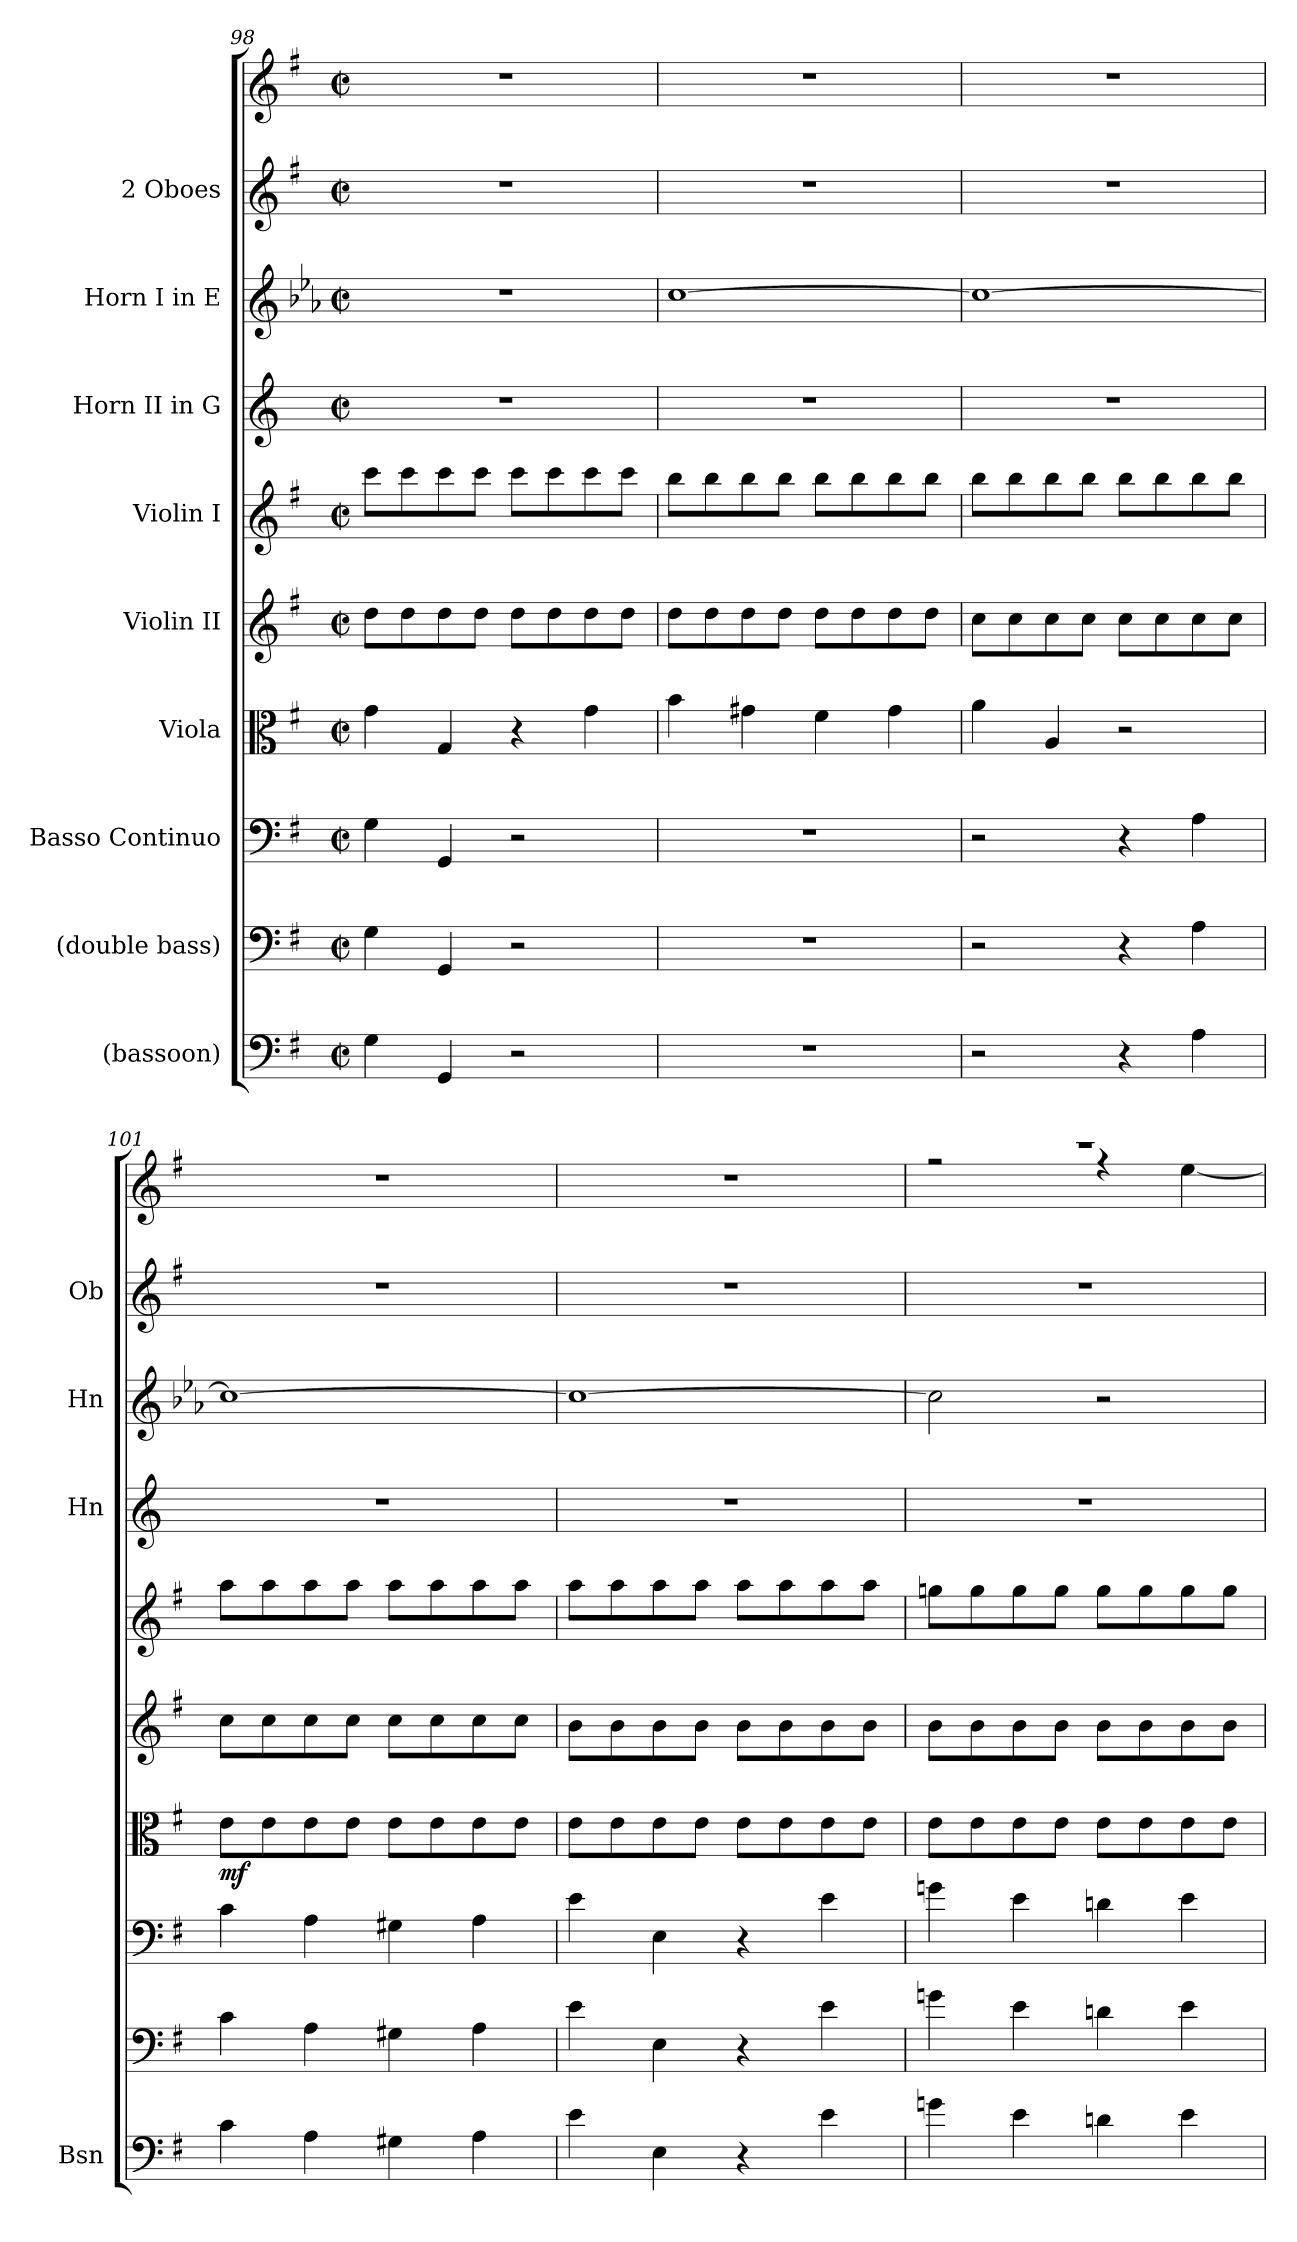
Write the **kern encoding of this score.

**kern	**kern	**kern	**kern	**dynam	**kern	**kern	**kern	**kern	**kern	**kern
*part9	*part8	*part7	*part6	*part6	*part5	*part4	*part3	*part2	*part1	*part1
*staff10	*staff9	*staff8	*staff7	*staff7	*staff6	*staff5	*staff4	*staff3	*staff2	*staff1
*I"(bassoon)	*I"(double bass)	*I"Basso Continuo	*I"Viola	*	*I"Violin II	*I"Violin I	*I"Horn II in G	*I"Horn I in E	*I"2 Oboes	*
*I'Bsn	*	*	*	*	*	*	*I'Hn	*I'Hn	*I'Ob	*
*clefF4	*clefF4	*clefF4	*clefC3	*	*clefG2	*clefG2	*clefG2	*clefG2	*clefG2	*clefG2
*	*ITrd7c12	*	*	*	*	*	*ITrd3c5	*ITrd5c8	*	*
*k[f#]	*k[f#]	*k[f#]	*k[f#]	*	*k[f#]	*k[f#]	*k[f#]	*k[f#]	*k[f#]	*k[f#]
*M2/2	*M2/2	*M2/2	*M2/2	*	*M2/2	*M2/2	*M2/2	*M2/2	*M2/2	*M2/2
*met(c|)	*met(c|)	*met(c|)	*met(c|)	*	*met(c|)	*met(c|)	*met(c|)	*met(c|)	*met(c|)	*met(c|)
=98	=98	=98	=98	=98	=98	=98	=98	=98	=98	=98
4G\	4GG\	4G\	4g\	.	8dd\L	8ccc\L	1r	1r	1r	1r
.	.	.	.	.	8dd\	8ccc\	.	.	.	.
4GG/	4GGG/	4GG/	4G/	.	8dd\	8ccc\	.	.	.	.
.	.	.	.	.	8dd\J	8ccc\J	.	.	.	.
2r	2r	2r	4r	.	8dd\L	8ccc\L	.	.	.	.
.	.	.	.	.	8dd\	8ccc\	.	.	.	.
.	.	.	4g\	.	8dd\	8ccc\	.	.	.	.
.	.	.	.	.	8dd\J	8ccc\J	.	.	.	.
=99	=99	=99	=99	=99	=99	=99	=99	=99	=99	=99
1r	1r	1r	4b\	.	8dd\L	8bb\L	1r	[1e	1r	1r
.	.	.	.	.	8dd\	8bb\	.	.	.	.
.	.	.	4g#X\	.	8dd\	8bb\	.	.	.	.
.	.	.	.	.	8dd\J	8bb\J	.	.	.	.
.	.	.	4f#\	.	8dd\L	8bb\L	.	.	.	.
.	.	.	.	.	8dd\	8bb\	.	.	.	.
.	.	.	4g#\	.	8dd\	8bb\	.	.	.	.
.	.	.	.	.	8dd\J	8bb\J	.	.	.	.
!!LO:LB:g=z
=100	=100	=100	=100	=100	=100	=100	=100	=100	=100	=100
2r	2r	2r	4a\	.	8cc\L	8bb\L	1r	1e_	1r	1r
.	.	.	.	.	8cc\	8bb\	.	.	.	.
.	.	.	4A/	.	8cc\	8bb\	.	.	.	.
.	.	.	.	.	8cc\J	8bb\J	.	.	.	.
4r	4r	4r	2r	.	8cc\L	8bb\L	.	.	.	.
.	.	.	.	.	8cc\	8bb\	.	.	.	.
4A\	4AA\	4A\	.	.	8cc\	8bb\	.	.	.	.
.	.	.	.	.	8cc\J	8bb\J	.	.	.	.
=101	=101	=101	=101	=101	=101	=101	=101	=101	=101	=101
!	!	!	!	!LO:DY:b	!	!	!	!	!	!
4c\	4C\	4c\	8e\L	mf	8cc\L	8aa\L	1r	1e_	1r	1r
.	.	.	8e\	.	8cc\	8aa\	.	.	.	.
4A\	4AA\	4A\	8e\	.	8cc\	8aa\	.	.	.	.
.	.	.	8e\J	.	8cc\J	8aa\J	.	.	.	.
4G#X\	4GG#X\	4G#X\	8e\L	.	8cc\L	8aa\L	.	.	.	.
.	.	.	8e\	.	8cc\	8aa\	.	.	.	.
4A\	4AA\	4A\	8e\	.	8cc\	8aa\	.	.	.	.
.	.	.	8e\J	.	8cc\J	8aa\J	.	.	.	.
=102	=102	=102	=102	=102	=102	=102	=102	=102	=102	=102
4e\	4E\	4e\	8e\L	.	8b\L	8aa\L	1r	1e_	1r	1r
.	.	.	8e\	.	8b\	8aa\	.	.	.	.
4E\	4EE\	4E\	8e\	.	8b\	8aa\	.	.	.	.
.	.	.	8e\J	.	8b\J	8aa\J	.	.	.	.
4r	4r	4r	8e\L	.	8b\L	8aa\L	.	.	.	.
.	.	.	8e\	.	8b\	8aa\	.	.	.	.
4e\	4E\	4e\	8e\	.	8b\	8aa\	.	.	.	.
.	.	.	8e\J	.	8b\J	8aa\J	.	.	.	.
=103	=103	=103	=103	=103	=103	=103	=103	=103	=103	=103
*	*	*	*	*	*	*	*	*	*	*^
4gn\	4Gn\	4gn\	8e\L	.	8b\L	8ggn\L	1r	2e\]	1r	1r	2rff
.	.	.	8e\	.	8b\	8gg\	.	.	.	.	.
4e\	4E\	4e\	8e\	.	8b\	8gg\	.	.	.	.	.
.	.	.	8e\J	.	8b\J	8gg\J	.	.	.	.	.
4dn\	4Dn\	4dn\	8e\L	.	8b\L	8gg\L	.	2r	.	.	4rff
.	.	.	8e\	.	8b\	8gg\	.	.	.	.	.
4e\	4E\	4e\	8e\	.	8b\	8gg\	.	.	.	.	[4ee\
.	.	.	8e\J	.	8b\J	8gg\J	.	.	.	.	.
*	*	*	*	*	*	*	*	*	*	*v	*v
=	=	=	=	=	=	=	=	=	=	=
*-	*-	*-	*-	*-	*-	*-	*-	*-	*-	*-
